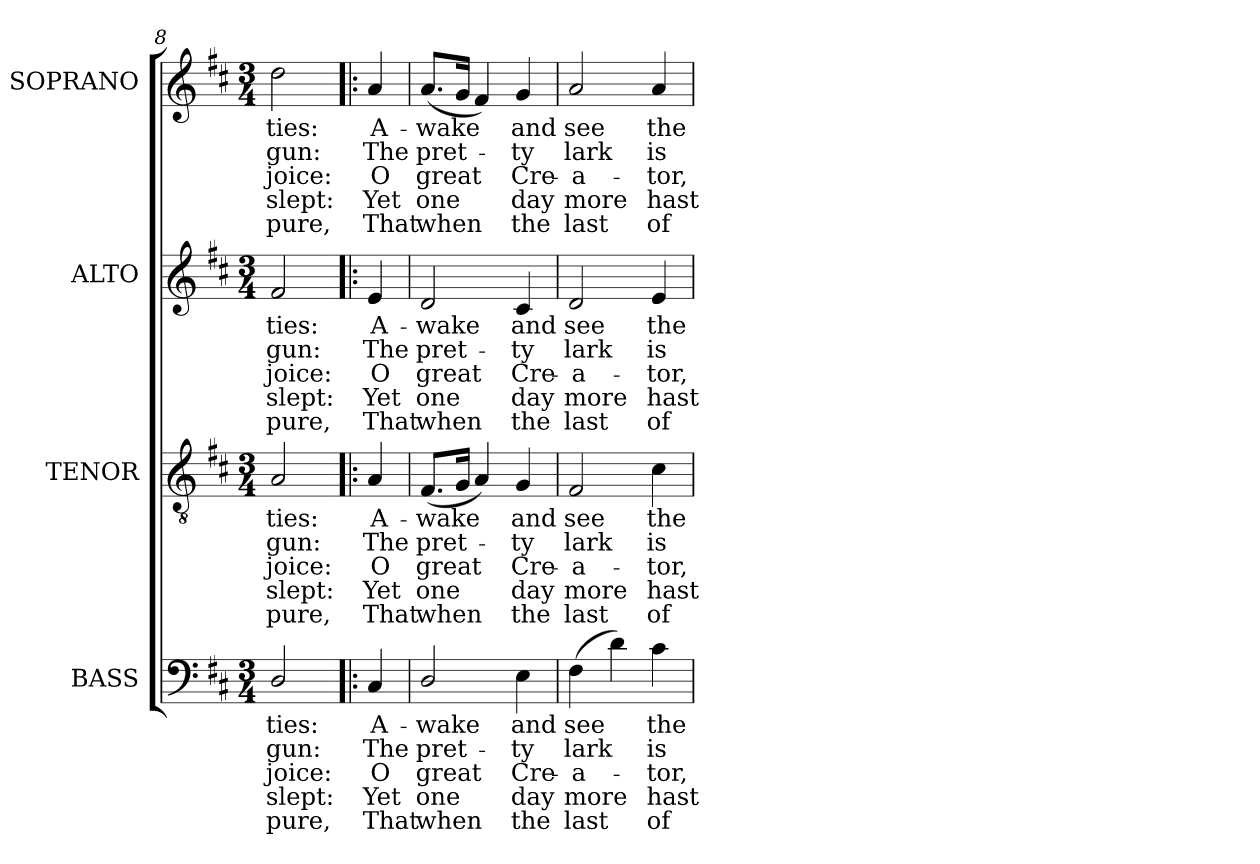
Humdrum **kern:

**kern	**text	**text	**text	**text	**text	**kern	**text	**text	**text	**text	**text	**kern	**text	**text	**text	**text	**text	**kern	**text	**text	**text	**text	**text
*part4	*part4	*part4	*part4	*part4	*part4	*part3	*part3	*part3	*part3	*part3	*part3	*part2	*part2	*part2	*part2	*part2	*part2	*part1	*part1	*part1	*part1	*part1	*part1
*staff4	*staff4	*staff4	*staff4	*staff4	*staff4	*staff3	*staff3	*staff3	*staff3	*staff3	*staff3	*staff2	*staff2	*staff2	*staff2	*staff2	*staff2	*staff1	*staff1	*staff1	*staff1	*staff1	*staff1
*I"BASS	*	*	*	*	*	*I"TENOR	*	*	*	*	*	*I"ALTO	*	*	*	*	*	*I"SOPRANO	*	*	*	*	*
*I'B.	*	*	*	*	*	*I'T.	*	*	*	*	*	*I'A.	*	*	*	*	*	*I'S.	*	*	*	*	*
*clefF4	*	*	*	*	*	*clefGv2	*	*	*	*	*	*clefG2	*	*	*	*	*	*clefG2	*	*	*	*	*
*	*	*	*	*	*	*ITrd7c12	*	*	*	*	*	*	*	*	*	*	*	*	*	*	*	*	*
*k[f#c#]	*	*	*	*	*	*k[f#c#]	*	*	*	*	*	*k[f#c#]	*	*	*	*	*	*k[f#c#]	*	*	*	*	*
*D:	*	*	*	*	*	*D:	*	*	*	*	*	*D:	*	*	*	*	*	*D:	*	*	*	*	*
*M3/4	*	*	*	*	*	*M3/4	*	*	*	*	*	*M3/4	*	*	*	*	*	*M3/4	*	*	*	*	*
=8	=8	=8	=8	=8	=8	=8	=8	=8	=8	=8	=8	=8	=8	=8	=8	=8	=8	=8	=8	=8	=8	=8	=8
!	!LO:LY:b:color=#000000	!LO:LY:b:color=#000000	!LO:LY:b:color=#000000	!LO:LY:b:color=#000000	!LO:LY:b:color=#000000	!	!	!	!	!	!	!	!	!	!	!	!	!	!	!	!	!	!
!	!	!	!	!	!	!	!LO:LY:b:color=#000000	!LO:LY:b:color=#000000	!LO:LY:b:color=#000000	!LO:LY:b:color=#000000	!LO:LY:b:color=#000000	!	!	!	!	!	!	!	!	!	!	!	!
!	!	!	!	!	!	!	!	!	!	!	!	!	!LO:LY:b:color=#000000	!LO:LY:b:color=#000000	!LO:LY:b:color=#000000	!LO:LY:b:color=#000000	!LO:LY:b:color=#000000	!	!	!	!	!	!
!	!	!	!	!	!	!	!	!	!	!	!	!	!	!	!	!	!	!	!LO:LY:b:color=#000000	!LO:LY:b:color=#000000	!LO:LY:b:color=#000000	!LO:LY:b:color=#000000	!LO:LY:b:color=#000000
2Di/	-ties:	-gun:	joice:	slept:	pure,	2AAi/	-ties:	-gun:	joice:	slept:	pure,	2f#i/	-ties:	-gun:	joice:	slept:	pure,	2ddi\	-ties:	-gun:	joice:	slept:	pure,
!!LO:PB:g=z
=9!|:	=9!|:	=9!|:	=9!|:	=9!|:	=9!|:	=9!|:	=9!|:	=9!|:	=9!|:	=9!|:	=9!|:	=9!|:	=9!|:	=9!|:	=9!|:	=9!|:	=9!|:	=9!|:	=9!|:	=9!|:	=9!|:	=9!|:	=9!|:
!	!LO:LY:b:color=#000000	!LO:LY:b:color=#000000	!LO:LY:b:color=#000000	!LO:LY:b:color=#000000	!LO:LY:b:color=#000000	!	!	!	!	!	!	!	!	!	!	!	!	!	!	!	!	!	!
!	!	!	!	!	!	!	!LO:LY:b:color=#000000	!LO:LY:b:color=#000000	!LO:LY:b:color=#000000	!LO:LY:b:color=#000000	!LO:LY:b:color=#000000	!	!	!	!	!	!	!	!	!	!	!	!
!	!	!	!	!	!	!	!	!	!	!	!	!	!LO:LY:b:color=#000000	!LO:LY:b:color=#000000	!LO:LY:b:color=#000000	!LO:LY:b:color=#000000	!LO:LY:b:color=#000000	!	!	!	!	!	!
!	!	!	!	!	!	!	!	!	!	!	!	!	!	!	!	!	!	!	!LO:LY:b:color=#000000	!LO:LY:b:color=#000000	!LO:LY:b:color=#000000	!LO:LY:b:color=#000000	!LO:LY:b:color=#000000
4C#i/	A-	The	O	Yet	That	4AAi/	A-	The	O	Yet	That	4ei/	A-	The	O	Yet	That	4ai/	A-	The	O	Yet	That
=10	=10	=10	=10	=10	=10	=10	=10	=10	=10	=10	=10	=10	=10	=10	=10	=10	=10	=10	=10	=10	=10	=10	=10
!	!LO:LY:b:color=#000000	!LO:LY:b:color=#000000	!LO:LY:b:color=#000000	!LO:LY:b:color=#000000	!LO:LY:b:color=#000000	!	!	!	!	!	!	!	!	!	!	!	!	!	!	!	!	!	!
!	!	!	!	!	!	!	!LO:LY:b:color=#000000	!LO:LY:b:color=#000000	!LO:LY:b:color=#000000	!LO:LY:b:color=#000000	!LO:LY:b:color=#000000	!	!	!	!	!	!	!	!	!	!	!	!
!	!	!	!	!	!	!	!	!	!	!	!	!	!LO:LY:b:color=#000000	!LO:LY:b:color=#000000	!LO:LY:b:color=#000000	!LO:LY:b:color=#000000	!LO:LY:b:color=#000000	!	!	!	!	!	!
!	!	!	!	!	!	!	!	!	!	!	!	!	!	!	!	!	!	!	!LO:LY:b:color=#000000	!LO:LY:b:color=#000000	!LO:LY:b:color=#000000	!LO:LY:b:color=#000000	!LO:LY:b:color=#000000
2Di/	-wake	pret-	great	one	when	(8.FF#i/L	-wake	pret-	great	one	when	2di/	-wake	pret-	great	one	when	(8.ai/L	-wake	pret-	great	one	when
.	.	.	.	.	.	16GGi/Jk	.	.	.	.	.	.	.	.	.	.	.	16gi/Jk	.	.	.	.	.
.	.	.	.	.	.	4AAi/)	.	.	.	.	.	.	.	.	.	.	.	4f#i/)	.	.	.	.	.
!	!LO:LY:b:color=#000000	!LO:LY:b:color=#000000	!LO:LY:b:color=#000000	!LO:LY:b:color=#000000	!LO:LY:b:color=#000000	!	!	!	!	!	!	!	!	!	!	!	!	!	!	!	!	!	!
!	!	!	!	!	!	!	!LO:LY:b:color=#000000	!LO:LY:b:color=#000000	!LO:LY:b:color=#000000	!LO:LY:b:color=#000000	!LO:LY:b:color=#000000	!	!	!	!	!	!	!	!	!	!	!	!
!	!	!	!	!	!	!	!	!	!	!	!	!	!LO:LY:b:color=#000000	!LO:LY:b:color=#000000	!LO:LY:b:color=#000000	!LO:LY:b:color=#000000	!LO:LY:b:color=#000000	!	!	!	!	!	!
!	!	!	!	!	!	!	!	!	!	!	!	!	!	!	!	!	!	!	!LO:LY:b:color=#000000	!LO:LY:b:color=#000000	!LO:LY:b:color=#000000	!LO:LY:b:color=#000000	!LO:LY:b:color=#000000
4Ei\	and	-ty	Cre-	-day	the	4GGi/	and	-ty	Cre-	-day	the	4c#i/	and	-ty	Cre-	-day	the	4gi/	and	-ty	Cre-	-day	the
=11	=11	=11	=11	=11	=11	=11	=11	=11	=11	=11	=11	=11	=11	=11	=11	=11	=11	=11	=11	=11	=11	=11	=11
!	!LO:LY:b:color=#000000	!LO:LY:b:color=#000000	!LO:LY:b:color=#000000	!LO:LY:b:color=#000000	!LO:LY:b:color=#000000	!	!	!	!	!	!	!	!	!	!	!	!	!	!	!	!	!	!
!	!	!	!	!	!	!	!LO:LY:b:color=#000000	!LO:LY:b:color=#000000	!LO:LY:b:color=#000000	!LO:LY:b:color=#000000	!LO:LY:b:color=#000000	!	!	!	!	!	!	!	!	!	!	!	!
!	!	!	!	!	!	!	!	!	!	!	!	!	!LO:LY:b:color=#000000	!LO:LY:b:color=#000000	!LO:LY:b:color=#000000	!LO:LY:b:color=#000000	!LO:LY:b:color=#000000	!	!	!	!	!	!
!	!	!	!	!	!	!	!	!	!	!	!	!	!	!	!	!	!	!	!LO:LY:b:color=#000000	!LO:LY:b:color=#000000	!LO:LY:b:color=#000000	!LO:LY:b:color=#000000	!LO:LY:b:color=#000000
(4F#i\	see	lark	a-	-more	last	2FF#i/	see	lark	a-	-more	last	2di/	see	lark	a-	-more	last	2ai/	see	lark	a-	-more	last
4di\)	.	.	.	.	.	.	.	.	.	.	.	.	.	.	.	.	.	.	.	.	.	.	.
!	!LO:LY:b:color=#000000	!LO:LY:b:color=#000000	!LO:LY:b:color=#000000	!LO:LY:b:color=#000000	!LO:LY:b:color=#000000	!	!	!	!	!	!	!	!	!	!	!	!	!	!	!	!	!	!
!	!	!	!	!	!	!	!LO:LY:b:color=#000000	!LO:LY:b:color=#000000	!LO:LY:b:color=#000000	!LO:LY:b:color=#000000	!LO:LY:b:color=#000000	!	!	!	!	!	!	!	!	!	!	!	!
!	!	!	!	!	!	!	!	!	!	!	!	!	!LO:LY:b:color=#000000	!LO:LY:b:color=#000000	!LO:LY:b:color=#000000	!LO:LY:b:color=#000000	!LO:LY:b:color=#000000	!	!	!	!	!	!
!	!	!	!	!	!	!	!	!	!	!	!	!	!	!	!	!	!	!	!LO:LY:b:color=#000000	!LO:LY:b:color=#000000	!LO:LY:b:color=#000000	!LO:LY:b:color=#000000	!LO:LY:b:color=#000000
4c#i\	the	is	tor,	hast	of	4C#i\	the	is	tor,	hast	of	4ei/	the	is	tor,	hast	of	4ai/	the	is	tor,	hast	of
=	=	=	=	=	=	=	=	=	=	=	=	=	=	=	=	=	=	=	=	=	=	=	=
*-	*-	*-	*-	*-	*-	*-	*-	*-	*-	*-	*-	*-	*-	*-	*-	*-	*-	*-	*-	*-	*-	*-	*-
